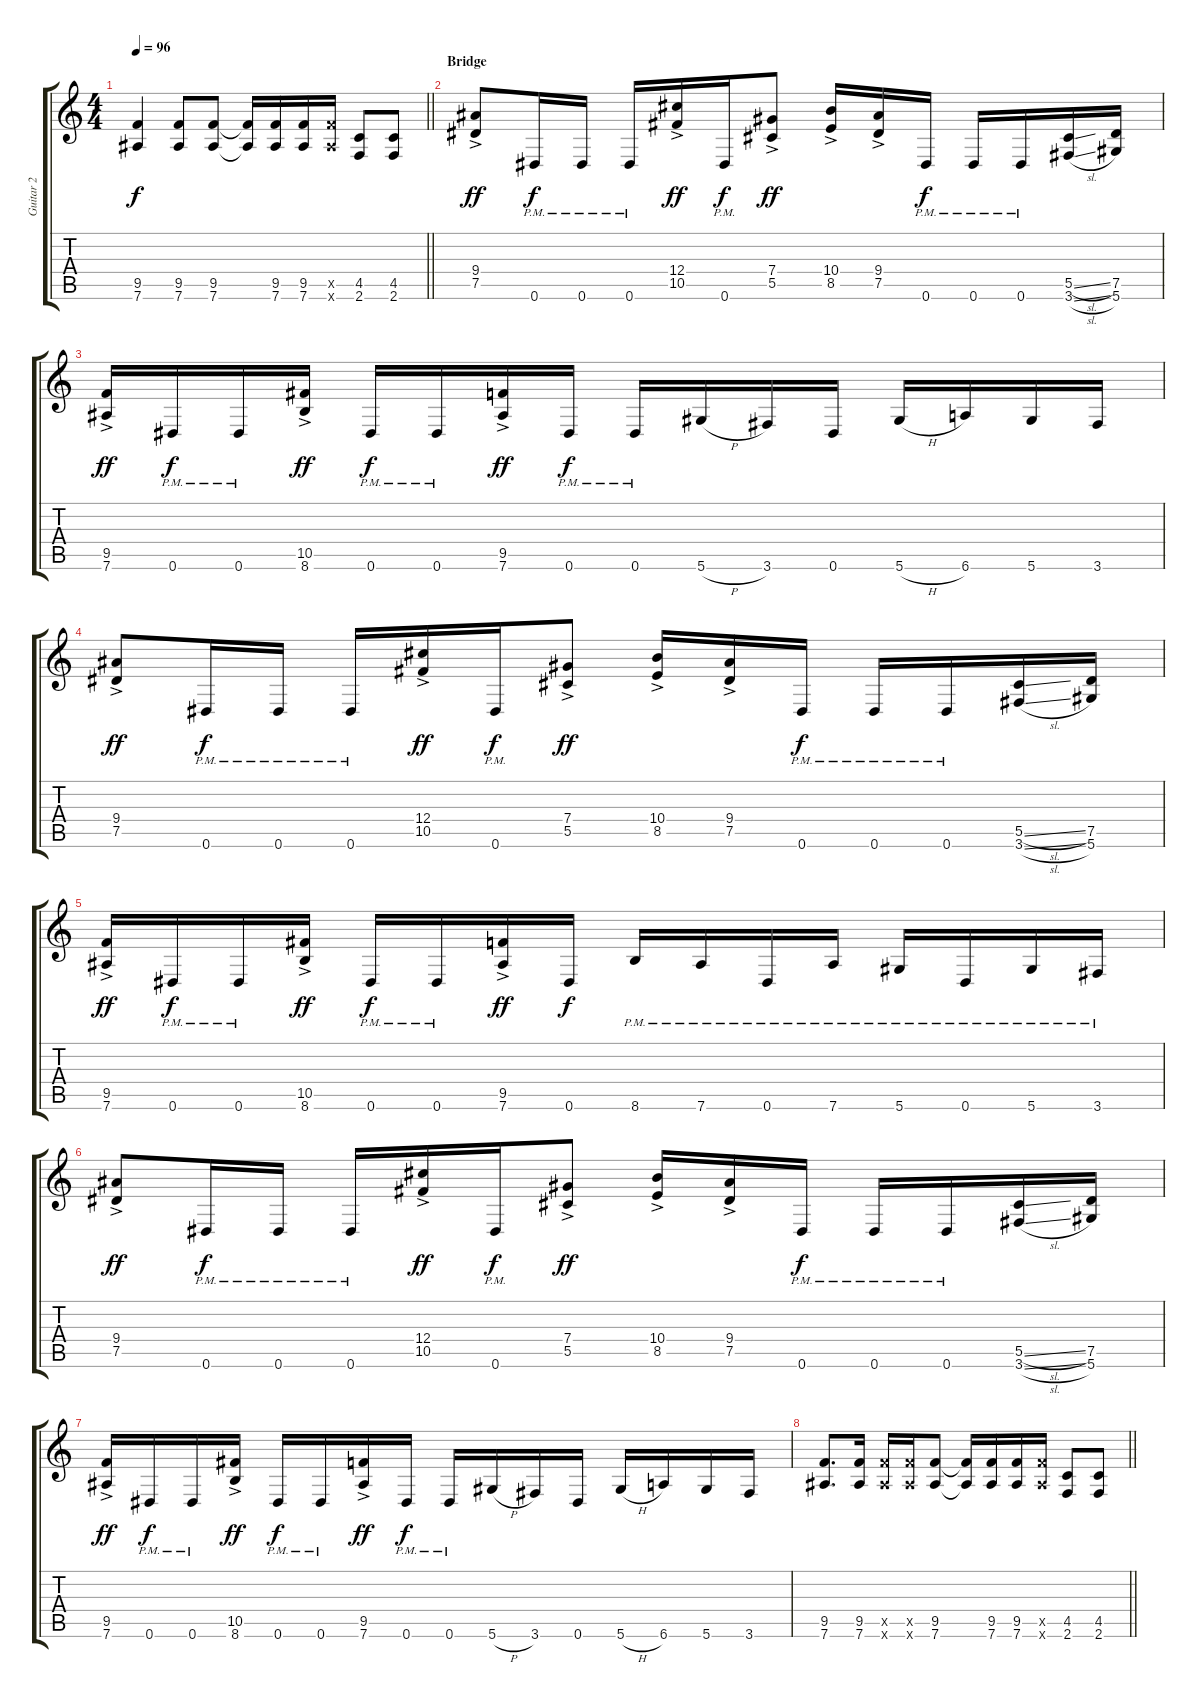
\track ("Guitar 2" "Guitar 2") {instrument distortionguitar}
\staff {score tabs}
\tuning (Eb4 Bb3 Gb3 Db3 Ab2 Eb2) {hide}
\ts (4 4)
\tempo 96
\clef g2
\barLineRight lightlight
\ks c
(9.5 7.6).4{dy f} (9.5 7.6).8 (9.5 7.6).8 (9.5{t} 7.6{t}).16 (9.5 7.6).16 (9.5 7.6).16 (9.5{x} 7.6{x}).16 (4.5 2.6).8 (4.5 2.6).8 |
\section ("" "Bridge")
(9.4{ac} 7.5{ac}).8{dy ff} 0.6{pm}.16{dy f} 0.6{pm}.16 0.6{pm}.16 (12.4{ac} 10.5{ac}).16{dy ff} 0.6{pm}.16{dy f} (7.4{ac} 5.5{ac}).8{dy ff} (10.4{ac} 8.5{ac}).16 (9.4{ac} 7.5{ac}).16 0.6{pm}.16{dy f} 0.6{pm}.16 0.6{pm}.16 (5.5{sl} 3.6{sl}).16 (7.5 5.6).16 |
(9.5{ac} 7.6{ac}).16{dy ff} 0.6{pm}.16{dy f} 0.6{pm}.16 (10.5{ac} 8.6{ac}).16{dy ff} 0.6{pm}.16{dy f} 0.6{pm}.16 (9.5{ac} 7.6{ac}).16{dy ff} 0.6{pm}.16{dy f} 0.6{pm}.16 5.6{h}.16 3.6.16 0.6.16 5.6{h}.16 6.6.16 5.6.16 3.6.16 |
(9.4{ac} 7.5{ac}).8{dy ff} 0.6{pm}.16{dy f} 0.6{pm}.16 0.6{pm}.16 (12.4{ac} 10.5{ac}).16{dy ff} 0.6{pm}.16{dy f} (7.4{ac} 5.5{ac}).8{dy ff} (10.4{ac} 8.5{ac}).16 (9.4{ac} 7.5{ac}).16 0.6{pm}.16{dy f} 0.6{pm}.16 0.6{pm}.16 (5.5{sl} 3.6{sl}).16 (7.5 5.6).16 |
(9.5{ac} 7.6{ac}).16{dy ff} 0.6{pm}.16{dy f} 0.6{pm}.16 (10.5{ac} 8.6{ac}).16{dy ff} 0.6{pm}.16{dy f} 0.6{pm}.16 (9.5{ac} 7.6{ac}).16{dy ff} 0.6.16{dy f} 8.6{pm}.16 7.6{pm}.16 0.6{pm}.16 7.6{pm}.16 5.6{pm}.16 0.6{pm}.16 5.6{pm}.16 3.6{pm}.16 |
(9.4{ac} 7.5{ac}).8{dy ff} 0.6{pm}.16{dy f} 0.6{pm}.16 0.6{pm}.16 (12.4{ac} 10.5{ac}).16{dy ff} 0.6{pm}.16{dy f} (7.4{ac} 5.5{ac}).8{dy ff} (10.4{ac} 8.5{ac}).16 (9.4{ac} 7.5{ac}).16 0.6{pm}.16{dy f} 0.6{pm}.16 0.6{pm}.16 (5.5{sl} 3.6{sl}).16 (7.5 5.6).16 |
(9.5{ac} 7.6{ac}).16{dy ff} 0.6{pm}.16{dy f} 0.6{pm}.16 (10.5{ac} 8.6{ac}).16{dy ff} 0.6{pm}.16{dy f} 0.6{pm}.16 (9.5{ac} 7.6{ac}).16{dy ff} 0.6{pm}.16{dy f} 0.6{pm}.16 5.6{h}.16 3.6.16 0.6.16 5.6{h}.16 6.6.16 5.6.16 3.6.16 |
\barLineRight lightlight
(9.5 7.6).8{d} (9.5 7.6).16 (9.5{x} 7.6{x}).16 (9.5{x} 7.6{x}).16 (9.5 7.6).8 (9.5{t} 7.6{t}).16 (9.5 7.6).16 (9.5 7.6).16 (9.5{x} 7.6{x}).16 (4.5 2.6).8 (4.5 2.6).8
